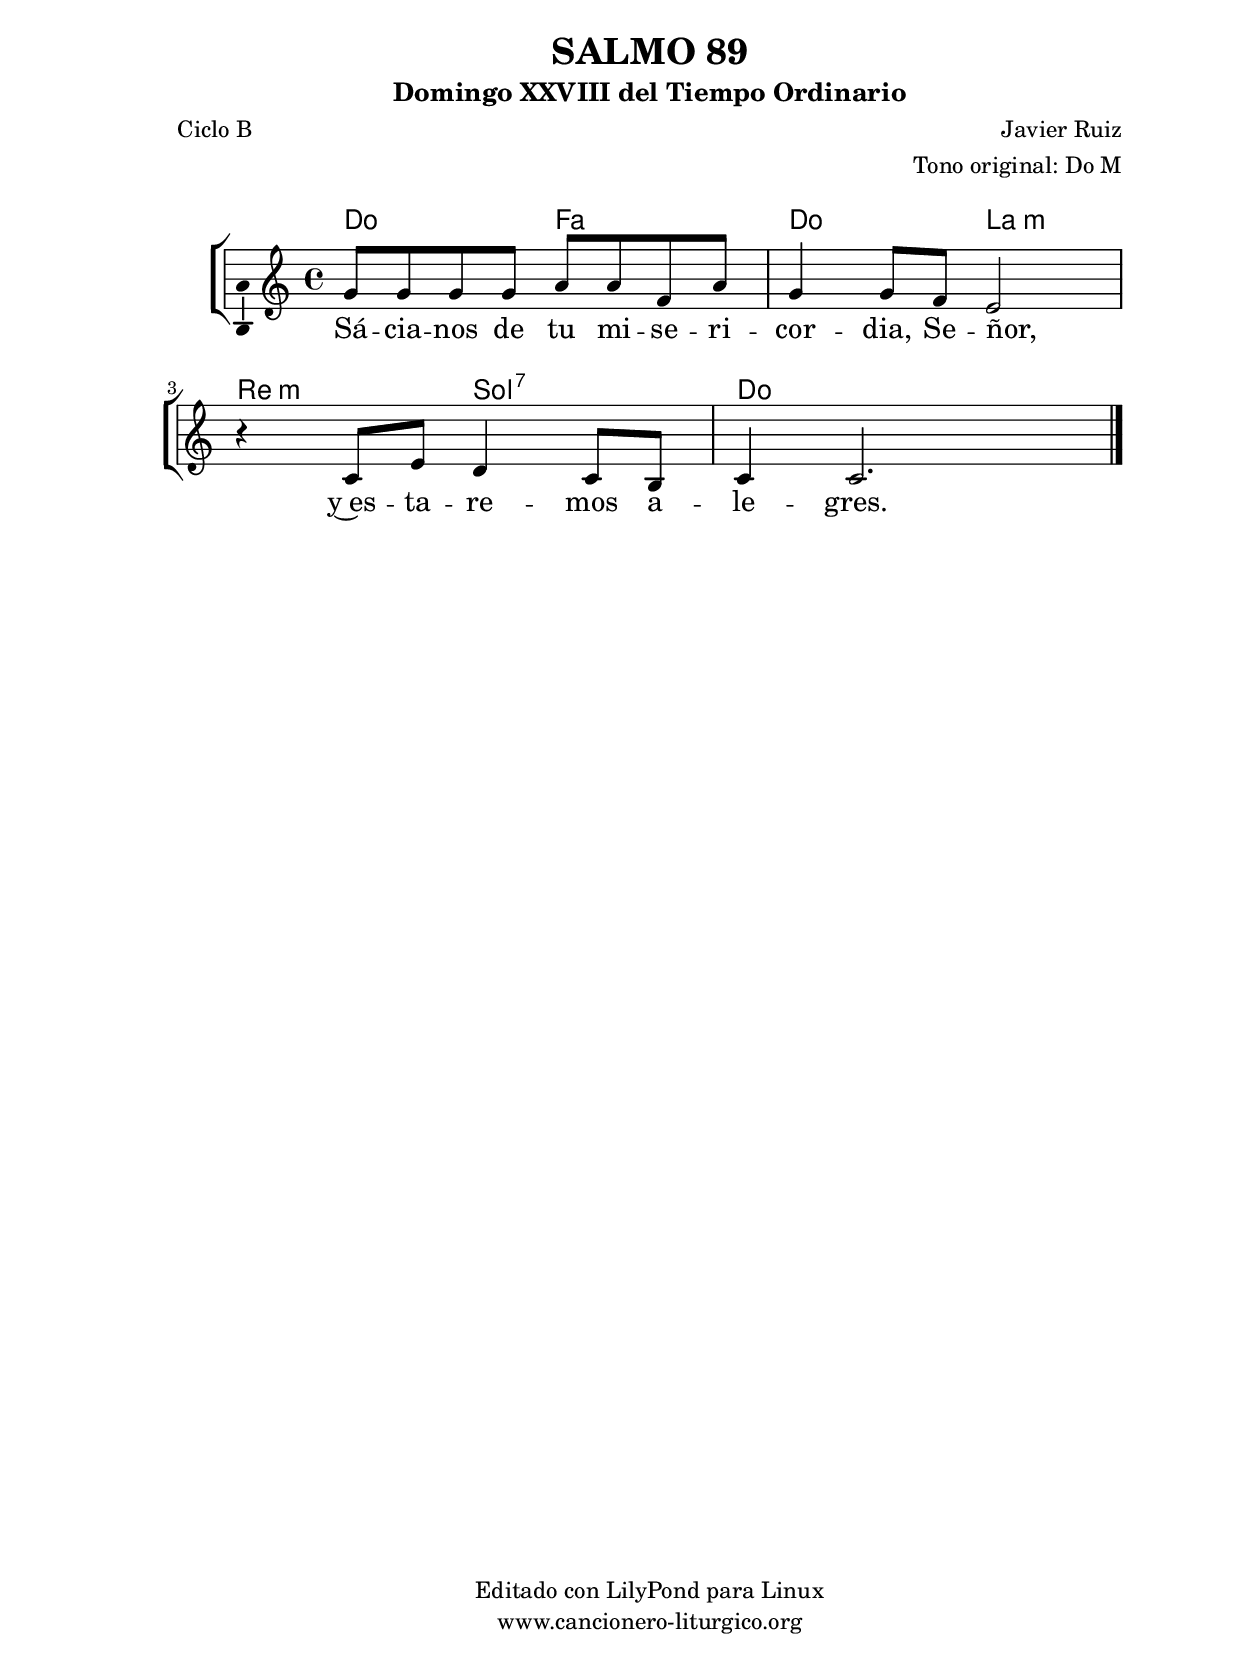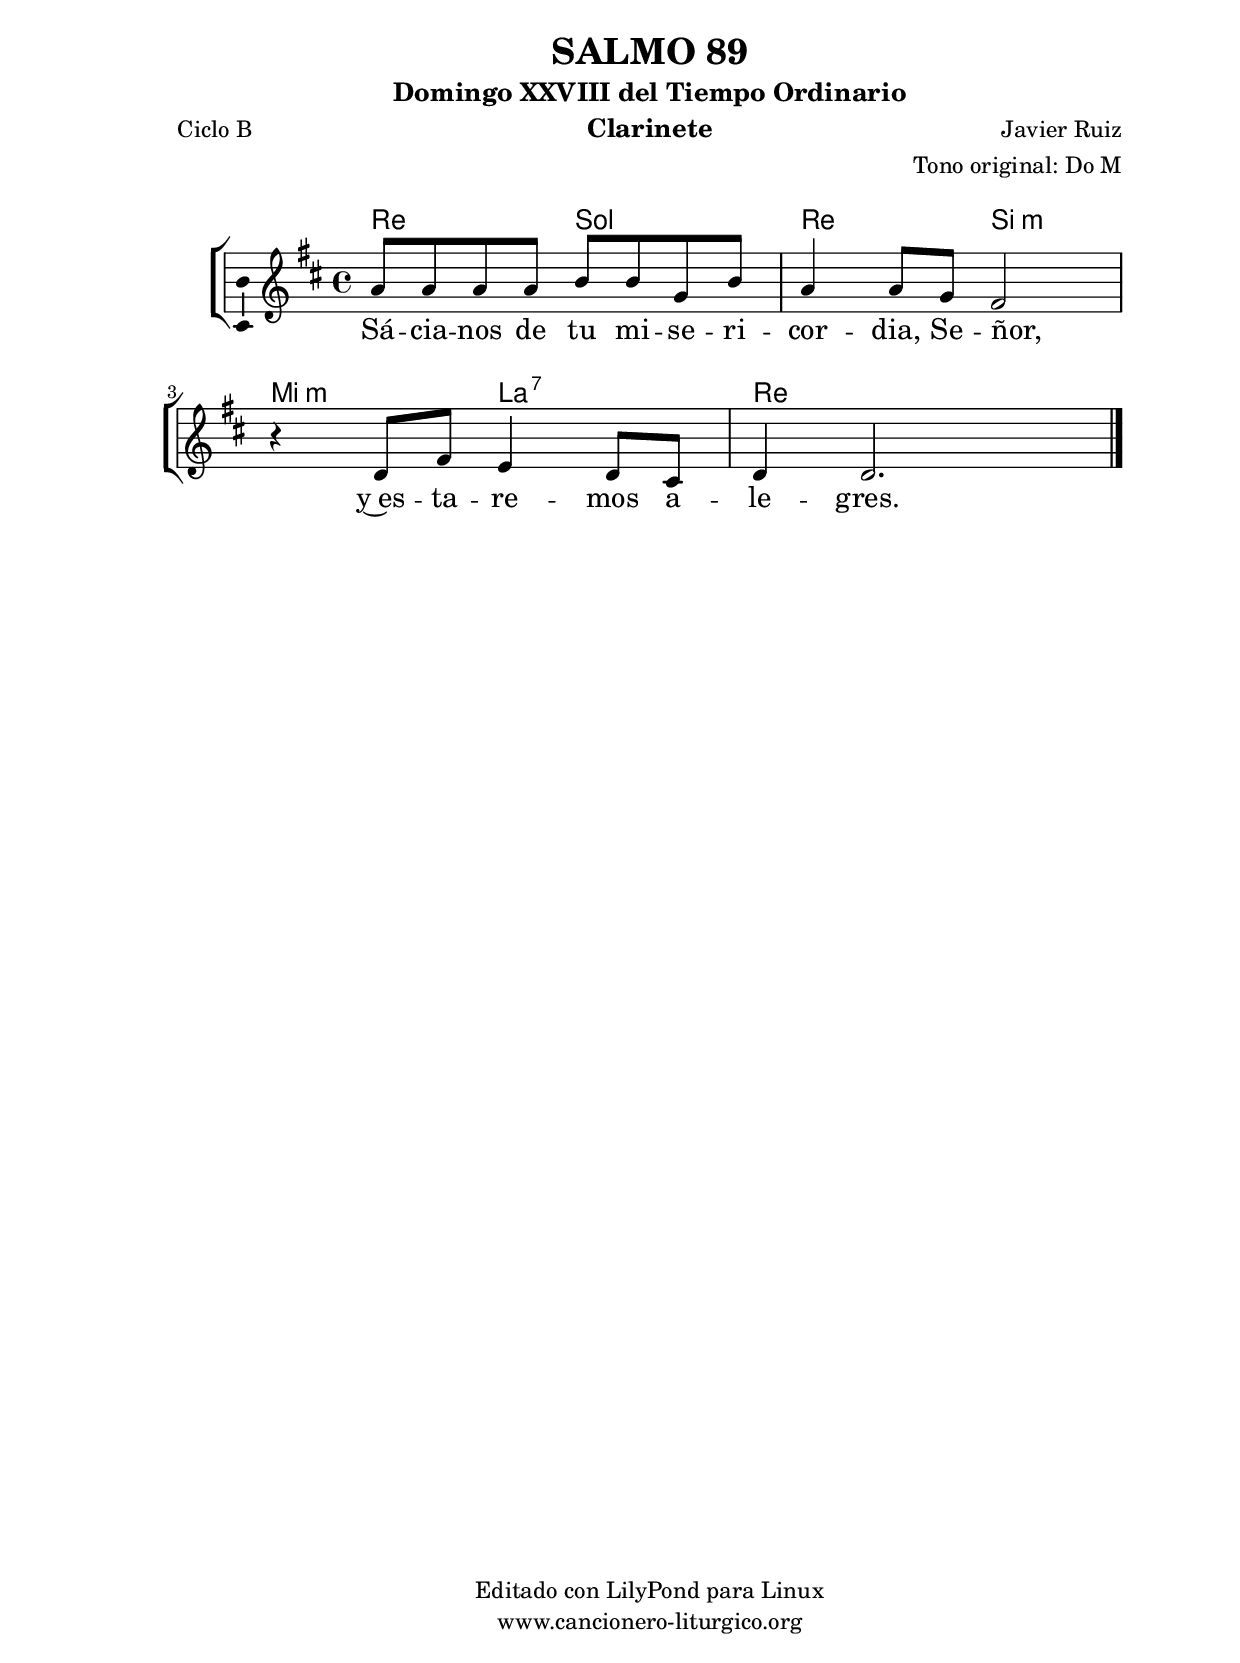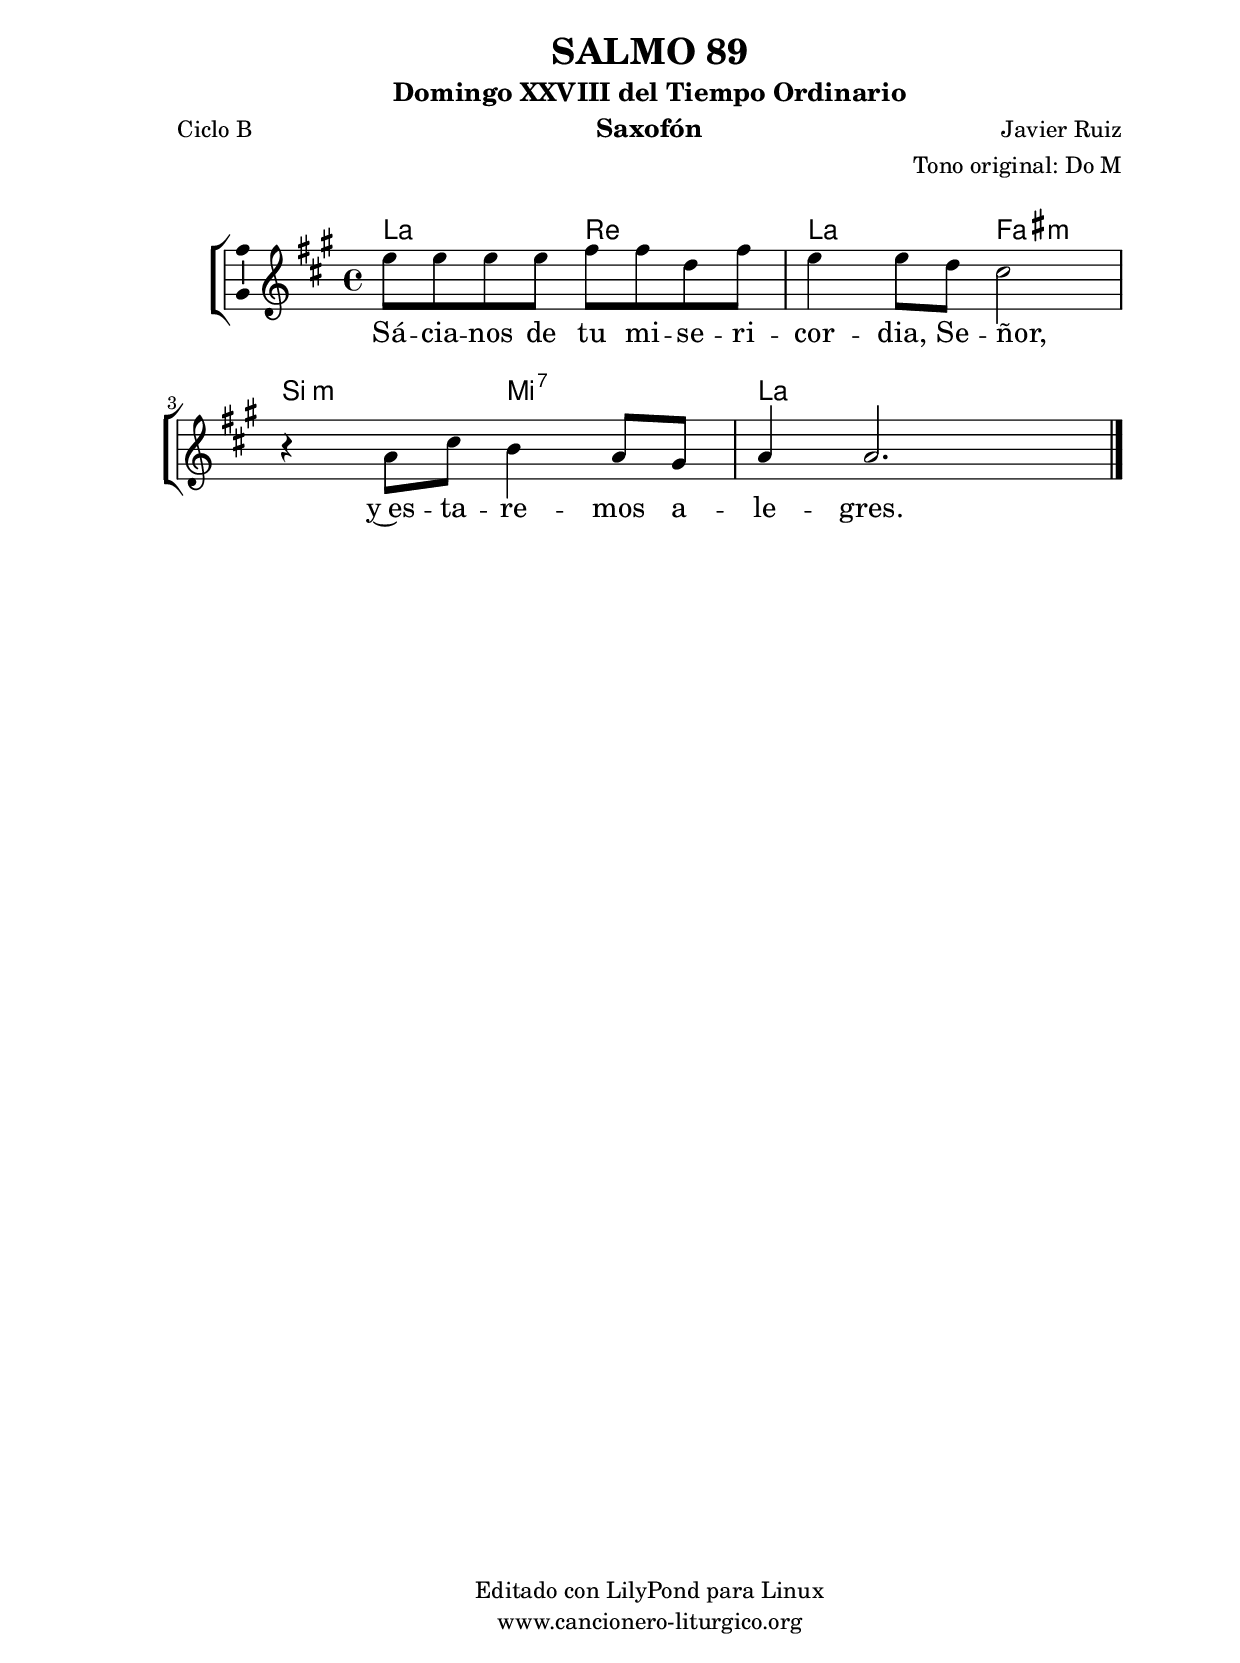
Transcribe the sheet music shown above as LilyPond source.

%
%para convertir .midi en .wav:
%timidity filename.midi -Ow -o finename.wav
%
%
%Para convertir de .wav a .mp3:
%lame -h -m j filename.wav
%
%
%para escuchar el midi:
%timidity nombrefichero.midi
%


%versión de lilypond para la que se ha escrito esta partitura:
\version "2.16.0"

	%Tamaño papel
	#(set-default-paper-size "a4")
	%Tamaño partitura
	#(set-global-staff-size 20)
	%No responde al pulsar sobre una nota
	#(ly:set-option 'point-and-click #f)

%parámetros del encabezamiento:
\header {
	title = "SALMO 89"
	subtitle = "Domingo XXVIII del Tiempo Ordinario"
	composer = "Javier Ruiz"
	poet = "Ciclo B"
	meter = ""
	arranger = "Tono original: Do M"
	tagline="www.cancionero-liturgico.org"
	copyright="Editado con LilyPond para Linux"
	}

%parámetros asociados al papel:
\paper  {
	oddHeaderMarkup = \markup {\fill-line { \on-the-fly #not-first-page \fromproperty #'header:title \on-the-fly #not-first-page \fromproperty #'header:composer }}
	evenHeaderMarkup = \markup {\fill-line { \fromproperty #'header:composer \fromproperty #'header:title }}
	#(set-paper-size "a4")
	print-page-number = ##f
	first-page-number = 1
	print-first-page-number = ##f
%	head-separation = 3.0 \cm
	top-margin = 2.0 \cm
	bottom-margin = 0.5\cm
%%%	bottom-margin = -1.0\cm
	left-margin = 3.0 \cm
	line-width = 16.0 \cm 
	indent = 8\mm
	interscoreline = 2.\mm
	between-system-space = 15\mm
%	para que las partituras no llenen la hoja:
	ragged-bottom = ##t
%	idem para la última hoja:
	ragged-last-bottom = ##f
%	para que las partituras llenen el ancho del papel:
	ragged-last = ##f
	after-title-space = 2.5 \cm
%page-count=1
system-count=2

	%Flexible Vertical Spacing
%	markup-markup-spacing =
%	#'((basic-distance . 15) (minimum-distance . 15) (padding . 3))
	markup-system-spacing =
	#'((basic-distance . 15) (minimum-distance . 15) (padding . 3))
	system-system-spacing =
	#'((basic-distance . 15) (minimum-distance . 15) (padding . 3))
	score-system-spacing =
	#'((basic-distance . 15) (minimum-distance . 15) (padding . 5))
%	top-system-spacing = % header
%	#'((basic-distance . 8) (minimum-distance . 0) (padding . 3))
%	top-markup-spacing =
%	#'((basic-distance . 20) (minimum-distance . 20) (padding . 3))
	last-bottom-spacing = % footer
	#'((basic-distance . 5) (minimum-distance . 5) (padding . 3))
%	score-markup-spacing =
%	#'((basic-distance . 16) (minimum-distance . 13) (padding . 3))

	}


%parámetros que afectan a toda la partitura:
global =  {
	%clave de sol (G):
	\clef G
	%armadura:
%	\transpose c ees
	\key c \major
	\tempo 4=100
	\set Score.tempoHideNote = ##t
	}


acordes = {
	\italianChords
	\chordmode {
%	\transpose c ees
{

c2 f c a:m d:m g:7 c2. %s4

	}
	}
}

melodia = 
%	\transpose c ees
{
	\relative c''{

\time 4/4

g8 g g g8 a a f a
g4 g8 f e2~
r4 c8 e d4 c8 b
c4 c2.

	\bar "|."
	}
	}


texto = \lyricmode {
Sá -- cia -- nos de tu mi -- se -- ri -- cor -- dia, Se -- ñor, y~es -- ta -- re -- mos a -- le -- gres.
	}


acordesStaff = \context ChordNames = acordesStaff <<
	\set chordChanges = ##t
	\acordes
	>>


vozStaff = \context Voice = vozStaff
\with {\consists "Ambitus_engraver"}
<<
%	\set Staff.instrumentName = ""
%	\set Staff.shortInstrumentName = ""
%	\set Staff.midiInstrument = #"clarinet"
%	\set Staff.midiInstrument = #"cello"
%	\set Staff.midiInstrument = #"flute"
	\set Staff.midiInstrument = #"electric guitar (jazz)"
%	\set Staff.midiInstrument = #"english horn"
%	\set Staff.midiInstrument = #"violin"
%	\set Staff.midiInstrument = #"glockenspiel"
	\set Staff.midiMinimumVolume = #0.7
	\set Staff.midiMaximumVolume = #0.9
	\global
	\melodia
	>>


textoStaff = \context Lyrics = textoStaff <<
	\lyricsto vozStaff \texto
	>>

\book {
	\score {
		\context ChoirStaff {
			\override StaffGroup.SystemStartBracket #'collapse-height = #1
			\override Score.SystemStartBar #'collapse-height = #1
			<<
			\acordesStaff
			\vozStaff
			\textoStaff
			>>
			}
		\layout {
	    		\context {
				\Lyrics
				\override LyricText #'font-size = #2
				}
	   		 \context {
				\Score
				%fontSize = #3
				\override StaffSymbol #'staff-space = #(magstep +3)
				%\override Beam #'thickness = #0.55
				%\override SpacingSpanner #'spacing-increment = #1.0
				%\override Slur #'height-limit = #1.5
				}
			}
		}
	\score {
		\unfoldRepeats
		\context ChoirStaff {
			<<
			\acordesStaff
			\vozStaff
			>>
			}
		\midi {
	  		\context {
	  			\Score
				tempoWholesPerMinute = #(ly:make-moment 70 4)
				}
			}
		}
	}

%Partitura para clarinete
#(define output-suffix "C")
\book {
	\header{
		instrument = "Clarinete"
		}
	\score {
		\context ChoirStaff {
			\override StaffGroup.SystemStartBracket #'collapse-height = #1
			\override Score.SystemStartBar #'collapse-height = #1
\transpose c d
			<<
			\acordesStaff
			\vozStaff
			\textoStaff
			>>
			}
		\layout {
	    		\context {
				\Lyrics
				\override LyricText #'font-size = #2
				}
	   		 \context {
				\Score
				%fontSize = #3
				\override StaffSymbol #'staff-space = #(magstep +3)
				%\override Beam #'thickness = #0.55
				%\override SpacingSpanner #'spacing-increment = #1.0
				%\override Slur #'height-limit = #1.5
				}
			}
		}
	}

%Partitura para saxofón
#(define output-suffix "S")
\book {
	\header{
		instrument = "Saxofón"
		}
	\score {
		\context ChoirStaff {
			\override StaffGroup.SystemStartBracket #'collapse-height = #1
			\override Score.SystemStartBar #'collapse-height = #1
\transpose c a
			<<
			\acordesStaff
			\vozStaff
			\textoStaff
			>>
			}
		\layout {
	    		\context {
				\Lyrics
				\override LyricText #'font-size = #2
				}
	   		 \context {
				\Score
				%fontSize = #3
				\override StaffSymbol #'staff-space = #(magstep +3)
				%\override Beam #'thickness = #0.55
				%\override SpacingSpanner #'spacing-increment = #1.0
				%\override Slur #'height-limit = #1.5
				}
			}
		}
	}

